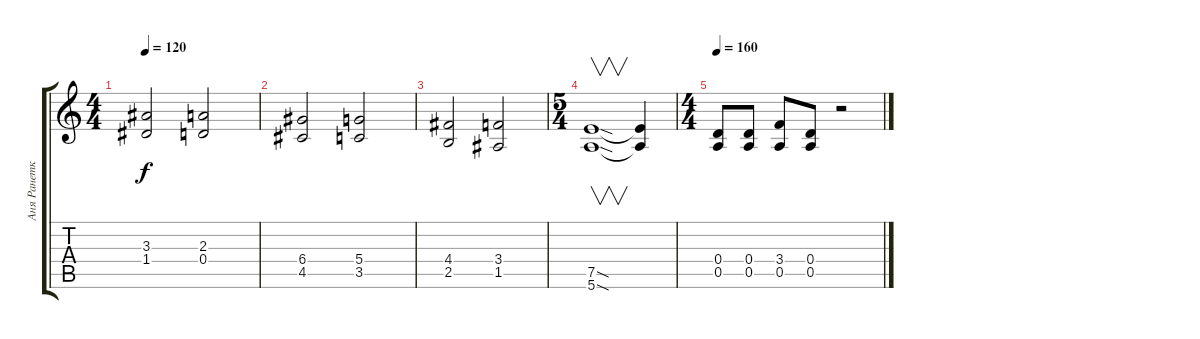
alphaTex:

\track ("Аня Ранетка" "Аня Ранетк") {instrument acousticguitarsteel}
\staff {score tabs}
\tuning (E4 B3 G3 D3 A2 E2) {hide}
\ts (4 4)
\tempo 120
\clef g2
\ks c
(3.3 1.4).2{dy f} (2.3 0.4).2 |
(6.4 4.5).2 (5.4 3.5).2 |
(4.4 2.5).2 (3.4 1.5).2 |
\ts (5 4)
(7.5{sod} 5.6{sod}).1{v instrument acousticguitarsteel} (7.5{t} 5.6{t}).4 |
\ts (4 4)
\tempo 160
(0.4 0.5).8{instrument acousticguitarsteel} (0.4 0.5).8 (3.4 0.5).8 (0.4 0.5).8 r.2
